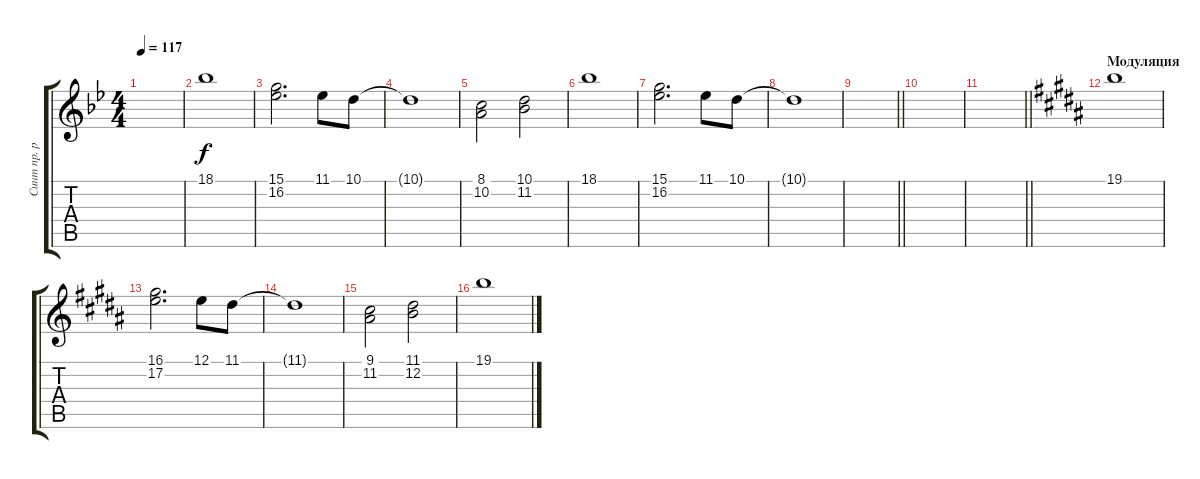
\track ("Синт пр. рука" "Синт пр. р") {instrument fx5brightness}
\staff {score tabs}
\tuning (E4 B3 G3 D3 A2 E2) {hide}
\ts (4 4)
\tempo 117
\clef g2
\ks gminor
|
18.1.1{dy f instrument stringensemble1} |
(15.1 16.2).2{d} 11.1.8 10.1.8 |
10.1{t}.1 |
(8.1 10.2).2 (10.1 11.2).2 |
18.1.1 |
(15.1 16.2).2{d} 11.1.8 10.1.8 |
10.1{t}.1 |
\barLineRight lightlight
|
|
\barLineRight lightlight
|
\section ("" "Модуляция")
\ks g#minor
19.1.1{instrument stringensemble1} |
(16.1 17.2).2{d} 12.1.8 11.1.8 |
11.1{t}.1 |
(9.1 11.2).2 (11.1 12.2).2 |
19.1.1
